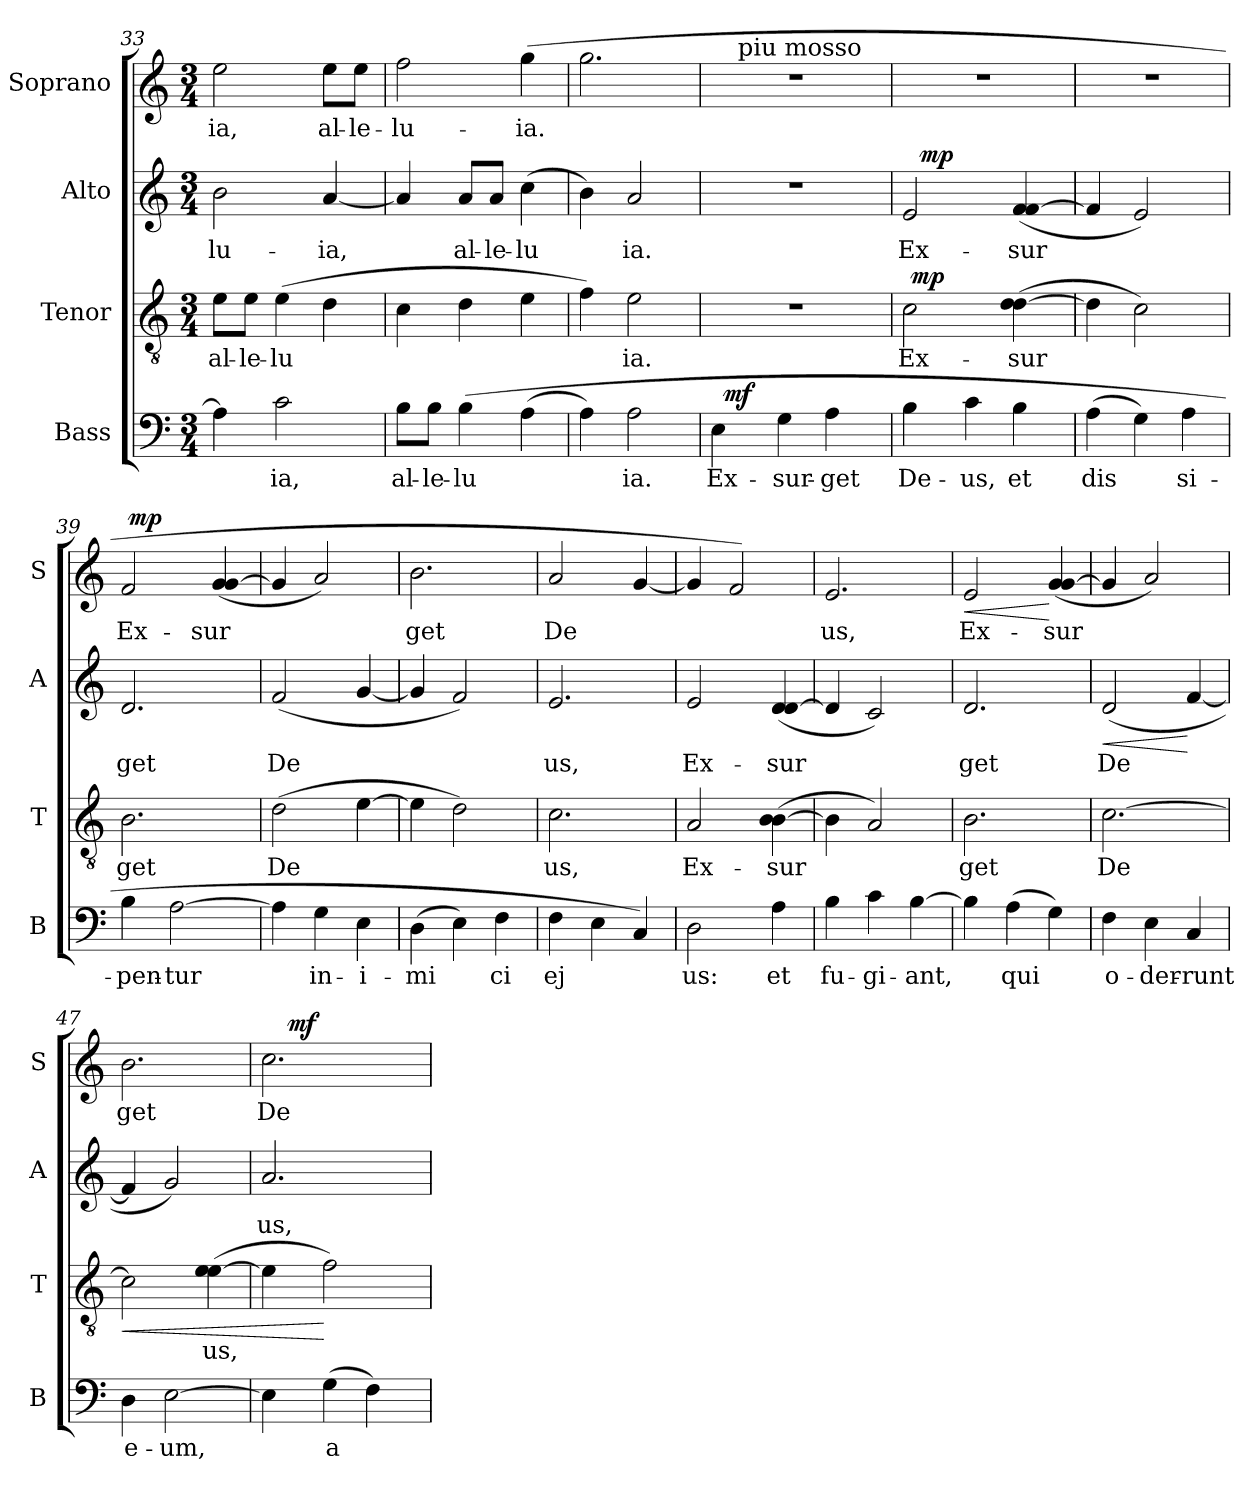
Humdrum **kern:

**kern	**text	**dynam	**kern	**text	**dynam	**kern	**text	**dynam	**kern	**text	**dynam
*part4	*part4	*part4	*part3	*part3	*part3	*part2	*part2	*part2	*part1	*part1	*part1
*staff4	*staff4	*staff4	*staff3	*staff3	*staff3	*staff2	*staff2	*staff2	*staff1	*staff1	*staff1
*I"Bass	*	*	*I"Tenor	*	*	*I"Alto	*	*	*I"Soprano	*	*
*I'B	*	*	*I'T	*	*	*I'A	*	*	*I'S	*	*
*clefF4	*	*	*clefGv2	*	*	*clefG2	*	*	*clefG2	*	*
*k[]	*	*	*k[]	*	*	*k[]	*	*	*k[]	*	*
*C:	*	*	*C:	*	*	*C:	*	*	*C:	*	*
*M3/4	*	*	*M3/4	*	*	*M3/4	*	*	*M3/4	*	*
=33	=33	=33	=33	=33	=33	=33	=33	=33	=33	=33	=33
!	!LO:LY:b	!	!	!LO:LY:b	!	!	!LO:LY:b	!	!	!LO:LY:b:cj	!
4A\]	--	.	8e\L	al-	.	2b\	-lu-	.	2ee\	-ia,	.
!	!	!	!	!LO:LY:b	!	!	!	!	!	!	!
.	.	.	8e\J	-le-	.	.	.	.	.	.	.
!	!LO:LY:b	!	!	!LO:LY:b	!	!	!	!	!	!	!
2c\	-ia,	.	(>4e\	-lu-	.	.	.	.	.	.	.
!	!	!	!	!LO:LY:b	!	!	!LO:LY:b	!	!	!LO:LY:b:cj	!
.	.	.	4d\	--	.	[<4a/	-ia,	.	8ee\L	al-	.
!	!	!	!	!	!	!	!	!	!	!LO:LY:b:cj	!
.	.	.	.	.	.	.	.	.	8ee\J	-le-	.
=34	=34	=34	=34	=34	=34	=34	=34	=34	=34	=34	=34
!	!LO:LY:b	!	!	!LO:LY:b	!	!	!LO:LY:b	!	!	!LO:LY:b:cj	!
8B\L	al-	.	4c\	--	.	4a/]	.	.	2ff\	-lu-	.
!	!LO:LY:b	!	!	!	!	!	!	!	!	!	!
8B\J	-le-	.	.	.	.	.	.	.	.	.	.
!	!LO:LY:b	!	!	!LO:LY:b	!	!	!LO:LY:b	!	!	!	!
(>4B\	-lu-	.	4d\	--	.	8a/L	al-	.	.	.	.
!	!	!	!	!	!	!	!LO:LY:b	!	!	!	!
.	.	.	.	.	.	8a/J	-le-	.	.	.	.
!	!LO:LY:b	!	!	!LO:LY:b	!	!	!LO:LY:b	!	!	!LO:LY:b:cj	!
(>4A\	--	.	4e\	--	.	(>4cc\	-lu-	.	(>4gg\	-ia.	.
!!LO:LB:g=z
=35	=35	=35	=35	=35	=35	=35	=35	=35	=35	=35	=35
!	!LO:LY:b	!	!	!LO:LY:b	!	!	!LO:LY:b	!	!	!LO:LY:b:cj	!
4A\)	--	.	4f\)	--	.	4b\)	--	.	2.gg\	.	.
!	!LO:LY:b	!	!	!LO:LY:b	!	!	!LO:LY:b	!	!	!	!
2A\	-ia.	.	2e\	-ia.	.	2a/	-ia.	.	.	.	.
=36	=36	=36	=36	=36	=36	=36	=36	=36	=36	=36	=36
!	!LO:LY:b	!	!	!	!	!	!	!	!	!	!
*^	*	*	*	*	*	*	*	*	*^	*	*
4E\	32ryy	Ex-	.	2.r	.	.	2.r	.	.	2.r	16ryy	.	.
!	!	!	!LO:DY:a	!	!	!	!	!	!	!	!	!	!
.	2ryy	.	mf	.	.	.	.	.	.	.	.	.	.
!	!	!	!	!	!	!	!	!	!	!	!LO:TX:a:t=piu mosso	!	!
.	.	.	.	.	.	.	.	.	.	.	2ryy	.	.
!	!	!LO:LY:b	!	!	!	!	!	!	!	!	!	!	!
4G\	.	-sur-	.	.	.	.	.	.	.	.	.	.	.
!	!	!LO:LY:b	!	!	!	!	!	!	!	!	!	!	!
4A\	.	-get	.	.	.	.	.	.	.	.	.	.	.
.	8..ryy	.	.	.	.	.	.	.	.	.	.	.	.
.	.	.	.	.	.	.	.	.	.	.	8.ryy	.	.
=37	=37	=37	=37	=37	=37	=37	=37	=37	=37	=37	=37	=37	=37
!	!	!LO:LY:b	!	!	!LO:LY:b	!	!	!LO:LY:b	!	!	!	!	!
*v	*v	*	*	*^	*	*	*^	*	*	*v	*v	*	*
4B\	De-	.	2c\	64ryy	Ex-	.	2e/	32ryy	Ex-	.	2.r	.	.
!	!	!	!	!	!	!LO:DY:a	!	!	!	!	!	!	!
.	.	.	.	2ryy	.	mp	.	.	.	.	.	.	.
!	!	!	!	!	!	!	!	!	!	!LO:DY:a	!	!	!
.	.	.	.	.	.	.	.	2ryy	.	mp	.	.	.
!	!LO:LY:b	!	!	!	!	!	!	!	!	!	!	!	!
4c\	-us,	.	.	.	.	.	.	.	.	.	.	.	.
!	!LO:LY:b	!	!	!	!LO:LY:b	!	!	!	!LO:LY:b	!	!	!	!
4B\	et	.	(>4d\ [>4d\	.	-sur-	.	(<4f/ [<4f/	.	-sur-	.	.	.	.
.	.	.	.	8...ryy	.	.	.	.	.	.	.	.	.
.	.	.	.	.	.	.	.	8..ryy	.	.	.	.	.
=38	=38	=38	=38	=38	=38	=38	=38	=38	=38	=38	=38	=38	=38
!	!LO:LY:b	!	!	!	!LO:LY:b	!	!	!	!LO:LY:b	!	!	!	!
*	*	*	*v	*v	*	*	*	*	*	*	*	*	*
*	*	*	*	*	*	*v	*v	*	*	*	*	*
(>4A\	dis-	.	4d\]	--	.	4f/]	--	.	2.r	.	.
!	!LO:LY:b	!	!	!LO:LY:b	!	!	!LO:LY:b	!	!	!	!
4G\)	--	.	2c\)	--	.	2e/)	--	.	.	.	.
!	!LO:LY:b	!	!	!	!	!	!	!	!	!	!
4A\	-si-	.	.	.	.	.	.	.	.	.	.
=39	=39	=39	=39	=39	=39	=39	=39	=39	=39	=39	=39
!	!LO:LY:b	!	!	!LO:LY:b	!	!	!LO:LY:b	!	!	!LO:LY:b:cj	!
*	*	*	*	*	*	*	*	*	*^	*	*
4B\	-pen-	.	2.B\	-get	.	2.d/	-get	.	2f/	64ryy	Ex-	.
!	!	!	!	!	!	!	!	!	!	!	!	!LO:DY:a
.	.	.	.	.	.	.	.	.	.	2ryy	.	mp
!	!LO:LY:b	!	!	!	!	!	!	!	!	!	!	!
[>2A\	-tur	.	.	.	.	.	.	.	.	.	.	.
!	!	!	!	!	!	!	!	!	!	!	!LO:LY:b:cj	!
.	.	.	.	.	.	.	.	.	(<4g/ [<4g/	.	-sur-	.
.	.	.	.	.	.	.	.	.	.	8...ryy	.	.
=40	=40	=40	=40	=40	=40	=40	=40	=40	=40	=40	=40	=40
!	!LO:LY:b	!	!	!LO:LY:b	!	!	!LO:LY:b	!	!	!	!LO:LY:b:cj	!
*	*	*	*	*	*	*	*	*	*v	*v	*	*
4A\]	.	.	(>2d\	De-	.	(<2f/	De-	.	4g/]	--	.
!	!LO:LY:b	!	!	!	!	!	!	!	!	!LO:LY:b:cj	!
4G\	in-	.	.	.	.	.	.	.	2a/)	--	.
!	!LO:LY:b	!	!	!LO:LY:b	!	!	!LO:LY:b	!	!	!	!
4E\	-i-	.	[>4e\	--	.	[<4g/	--	.	.	.	.
=41	=41	=41	=41	=41	=41	=41	=41	=41	=41	=41	=41
!	!LO:LY:b	!	!	!LO:LY:b	!	!	!LO:LY:b	!	!	!LO:LY:b:cj	!
(>4D\	-mi-	.	4e\]	--	.	4g/]	--	.	2.b\	-get	.
!	!LO:LY:b	!	!	!LO:LY:b	!	!	!LO:LY:b	!	!	!	!
4E\)	--	.	2d\)	--	.	2f/)	--	.	.	.	.
!	!LO:LY:b	!	!	!	!	!	!	!	!	!	!
4F\	-ci	.	.	.	.	.	.	.	.	.	.
!!LO:PB:g=z
=42	=42	=42	=42	=42	=42	=42	=42	=42	=42	=42	=42
!	!LO:LY:b	!	!	!LO:LY:b	!	!	!LO:LY:b	!	!	!LO:LY:b:cj	!
4F\	ej-	.	2.c\	-us,	.	2.e/	-us,	.	2a/	De-	.
!	!LO:LY:b	!	!	!	!	!	!	!	!	!	!
4E\	--	.	.	.	.	.	.	.	.	.	.
!	!LO:LY:b	!	!	!	!	!	!	!	!	!LO:LY:b:cj	!
4C/)	--	.	.	.	.	.	.	.	[<4g/	--	.
=43	=43	=43	=43	=43	=43	=43	=43	=43	=43	=43	=43
!	!LO:LY:b	!	!	!LO:LY:b	!	!	!LO:LY:b	!	!	!LO:LY:b:cj	!
2D\	-us:	.	2A/	Ex-	.	2e/	Ex-	.	4g/]	--	.
!	!	!	!	!	!	!	!	!	!	!LO:LY:b:cj	!
.	.	.	.	.	.	.	.	.	2f/)	--	.
!	!LO:LY:b	!	!	!LO:LY:b	!	!	!LO:LY:b	!	!	!	!
4A\	et	.	(>4B\ [>4B\	-sur-	.	(<4d/ [<4d/	-sur-	.	.	.	.
=44	=44	=44	=44	=44	=44	=44	=44	=44	=44	=44	=44
!	!LO:LY:b	!	!	!LO:LY:b	!	!	!LO:LY:b	!	!	!LO:LY:b:cj	!
4B\	fu-	.	4B\]	--	.	4d/]	--	.	2.e/	-us,	.
!	!LO:LY:b	!	!	!LO:LY:b	!	!	!LO:LY:b	!	!	!	!
4c\	-gi-	.	2A/)	--	.	2c/)	--	.	.	.	.
!	!LO:LY:b	!	!	!	!	!	!	!	!	!	!
[>4B\	-ant,	.	.	.	.	.	.	.	.	.	.
=45	=45	=45	=45	=45	=45	=45	=45	=45	=45	=45	=45
!	!LO:LY:b	!	!	!LO:LY:b	!	!	!LO:LY:b	!	!	!LO:LY:b:cj	!LO:HP:b
4B\]	.	.	2.B\	-get	.	2.d/	-get	.	2e/	Ex-	<
!	!LO:LY:b	!	!	!	!	!	!	!	!	!	!
(>4A\	qui	.	.	.	.	.	.	.	.	.	.
!	!LO:LY:b	!	!	!	!	!	!	!	!	!LO:LY:b:cj	!
4G\)	.	.	.	.	.	.	.	.	(<4g/ [<4g/	-sur-	[
=46	=46	=46	=46	=46	=46	=46	=46	=46	=46	=46	=46
!	!LO:LY:b	!	!	!LO:LY:b	!	!	!LO:LY:b	!LO:HP:b	!	!LO:LY:b:cj	!
4F\	o-	.	[>2.c\	De-	.	(<2d/	De-	<	4g/]	--	.
!	!LO:LY:b	!	!	!	!	!	!	!	!	!LO:LY:b:cj	!
4E\	-der-	.	.	.	.	.	.	.	2a/)	--	.
!	!LO:LY:b	!	!	!	!	!	!LO:LY:b	!	!	!	!
4C/	-runt	.	.	.	.	[<4f/	--	[	.	.	.
=47	=47	=47	=47	=47	=47	=47	=47	=47	=47	=47	=47
!	!LO:LY:b	!	!	!LO:LY:b	!LO:HP:b	!	!LO:LY:b	!	!	!LO:LY:b:cj	!
4D\	e-	.	2c\]	--	<	4f/]	--	.	2.b\	-get	.
!	!LO:LY:b	!	!	!	!	!	!LO:LY:b	!	!	!	!
[>2E\	-um,	.	.	.	.	2g/)	--	.	.	.	.
!	!	!	!	!LO:LY:b	!	!	!	!	!	!	!
.	.	.	(<4e\ [>4e\	-us,	.	.	.	.	.	.	.
=48	=48	=48	=48	=48	=48	=48	=48	=48	=48	=48	=48
!	!LO:LY:b	!	!	!LO:LY:b	!	!	!LO:LY:b	!	!	!LO:LY:b:cj	!
*	*	*	*	*	*	*	*	*	*^	*	*
4E\]	.	.	4e\]	.	.	2.a/	-us,	.	2.cc\	16ryy	De-	.
.	.	.	.	.	.	.	.	.	.	64ryy	.	.
!	!	!	!	!	!	!	!	!	!	!	!	!LO:DY:a
.	.	.	.	.	.	.	.	.	.	2ryy	.	mf
!	!LO:LY:b	!	!	!LO:LY:b	!	!	!	!	!	!	!	!
(>4G\	a	.	2f\)	.	[	.	.	.	.	.	.	.
!	!LO:LY:b	!	!	!	!	!	!	!	!	!	!	!
4F\)	.	.	.	.	.	.	.	.	.	.	.	.
.	.	.	.	.	.	.	.	.	.	8ryy	.	.
.	.	.	.	.	.	.	.	.	.	32.ryy	.	.
*	*	*	*	*	*	*	*	*	*v	*v	*	*
=	=	=	=	=	=	=	=	=	=	=	=
*-	*-	*-	*-	*-	*-	*-	*-	*-	*-	*-	*-
